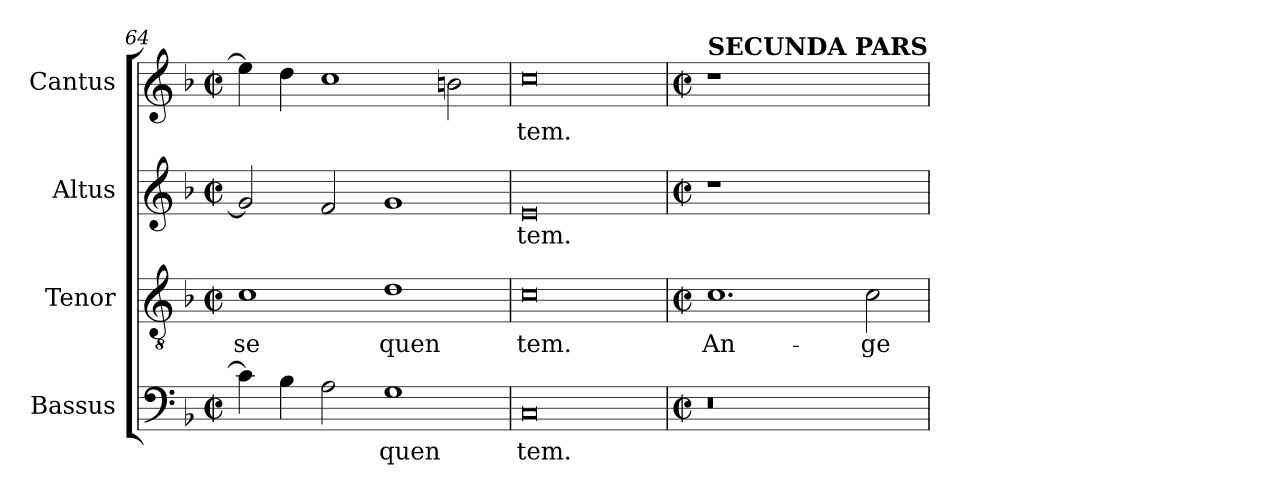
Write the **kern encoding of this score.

**kern	**text	**kern	**text	**kern	**text	**kern	**text
*part4	*part4	*part3	*part3	*part2	*part2	*part1	*part1
*staff4	*staff4	*staff3	*staff3	*staff2	*staff2	*staff1	*staff1
*I"Bassus	*	*I"Tenor	*	*I"Altus	*	*I"Cantus	*
*clefF4	*	*clefGv2	*	*clefG2	*	*clefG2	*
*k[b-]	*	*k[b-]	*	*k[b-]	*	*k[b-]	*
*F:	*	*F:	*	*F:	*	*F:	*
*M2/2	*	*M2/2	*	*M2/2	*	*M2/2	*
*met(c|)	*	*met(c|)	*	*met(c|)	*	*met(c|)	*
=64	=64	=64	=64	=64	=64	=64	=64
!	!LO:LY:b:cj	!	!LO:LY:b:cj	!	!LO:LY:b:cj	!	!LO:LY:b:cj
4c\]	.	1c	se	2g/]	.	4ee\]	--
!	!LO:LY:b:cj	!	!	!	!	!	!LO:LY:b:cj
4B-\	.	.	.	.	.	4dd\	--
!	!LO:LY:b:cj	!	!	!	!LO:LY:b:cj	!	!LO:LY:b:cj
2A\	.	.	.	2f/	.	1cc	--
!	!LO:LY:b:cj	!	!LO:LY:b:cj	!	!LO:LY:b:cj	!	!
1G	quen	1d	quen	1g	.	.	.
!	!	!	!	!	!	!	!LO:LY:b:cj
.	.	.	.	.	.	2b\	--
=65	=65	=65	=65	=65	=65	=65	=65
!	!LO:LY:b:cj	!	!LO:LY:b:cj	!	!LO:LY:b:cj	!	!LO:LY:b:cj
0C	tem.	0c	tem.	0e	tem.	0cc	-tem.
!!LO:LB:g=z
=66!	=66!	=66!	=66!	=66!	=66!	=66!	=66!
*M2/2	*	*M2/2	*	*M2/2	*	*M2/2	*
*met(c|)	*	*met(c|)	*	*met(c|)	*	*met(c|)	*
!	!	!	!	!	!	!LO:TX:a:B:t=SECUNDA PARS	!
!	!	!	!LO:LY:b:cj	!	!	!	!
0r	.	1.c	An-	1r	.	1r	.
.	.	.	.	1ryy	.	1ryy	.
!	!	!	!LO:LY:b:cj	!	!	!	!
.	.	2c\	-ge-	.	.	.	.
=	=	=	=	=	=	=	=
*-	*-	*-	*-	*-	*-	*-	*-
